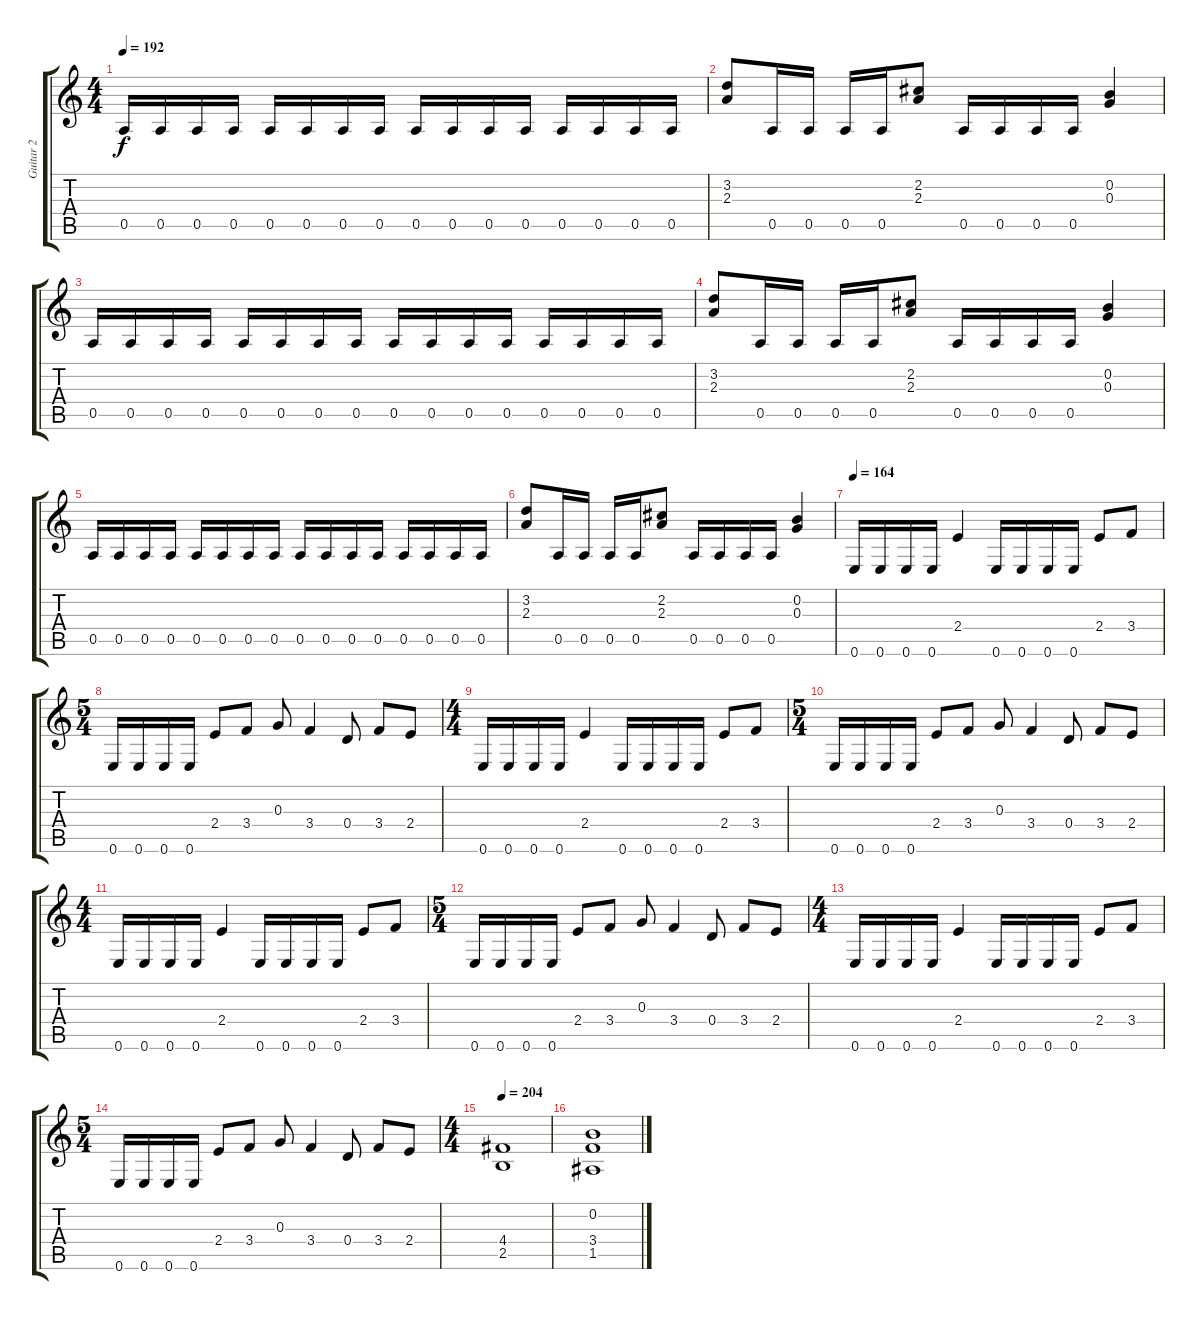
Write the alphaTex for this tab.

\track ("Guitar 2 " "Guitar 2 ") {instrument distortionguitar}
\staff {score tabs}
\tuning (E4 B3 G3 D3 A2 E2) {hide}
\ts (4 4)
\tempo 192
\clef g2
\ks c
0.5.16{dy f} 0.5.16 0.5.16 0.5.16 0.5.16 0.5.16 0.5.16 0.5.16 0.5.16 0.5.16 0.5.16 0.5.16 0.5.16 0.5.16 0.5.16 0.5.16 |
(3.2 2.3).8 0.5.16 0.5.16 0.5.16 0.5.16 (2.2 2.3).8 0.5.16 0.5.16 0.5.16 0.5.16 (0.2 0.3).4 |
0.5.16 0.5.16 0.5.16 0.5.16 0.5.16 0.5.16 0.5.16 0.5.16 0.5.16 0.5.16 0.5.16 0.5.16 0.5.16 0.5.16 0.5.16 0.5.16 |
(3.2 2.3).8 0.5.16 0.5.16 0.5.16 0.5.16 (2.2 2.3).8 0.5.16 0.5.16 0.5.16 0.5.16 (0.2 0.3).4 |
0.5.16 0.5.16 0.5.16 0.5.16 0.5.16 0.5.16 0.5.16 0.5.16 0.5.16 0.5.16 0.5.16 0.5.16 0.5.16 0.5.16 0.5.16 0.5.16 |
(3.2 2.3).8 0.5.16 0.5.16 0.5.16 0.5.16 (2.2 2.3).8 0.5.16 0.5.16 0.5.16 0.5.16 (0.2 0.3).4 |
\tempo 164
0.6.16 0.6.16 0.6.16 0.6.16 2.4.4 0.6.16 0.6.16 0.6.16 0.6.16 2.4.8 3.4.8 |
\ts (5 4)
0.6.16 0.6.16 0.6.16 0.6.16 2.4.8 3.4.8 0.3.8 3.4.4 0.4.8 3.4.8 2.4.8 |
\ts (4 4)
0.6.16 0.6.16 0.6.16 0.6.16 2.4.4 0.6.16 0.6.16 0.6.16 0.6.16 2.4.8 3.4.8 |
\ts (5 4)
0.6.16 0.6.16 0.6.16 0.6.16 2.4.8 3.4.8 0.3.8 3.4.4 0.4.8 3.4.8 2.4.8 |
\ts (4 4)
0.6.16 0.6.16 0.6.16 0.6.16 2.4.4 0.6.16 0.6.16 0.6.16 0.6.16 2.4.8 3.4.8 |
\ts (5 4)
0.6.16 0.6.16 0.6.16 0.6.16 2.4.8 3.4.8 0.3.8 3.4.4 0.4.8 3.4.8 2.4.8 |
\ts (4 4)
0.6.16 0.6.16 0.6.16 0.6.16 2.4.4 0.6.16 0.6.16 0.6.16 0.6.16 2.4.8 3.4.8 |
\ts (5 4)
0.6.16 0.6.16 0.6.16 0.6.16 2.4.8 3.4.8 0.3.8 3.4.4 0.4.8 3.4.8 2.4.8 |
\ts (4 4)
\tempo 204
(4.4 2.5).1 |
(0.2 3.4 1.5).1
